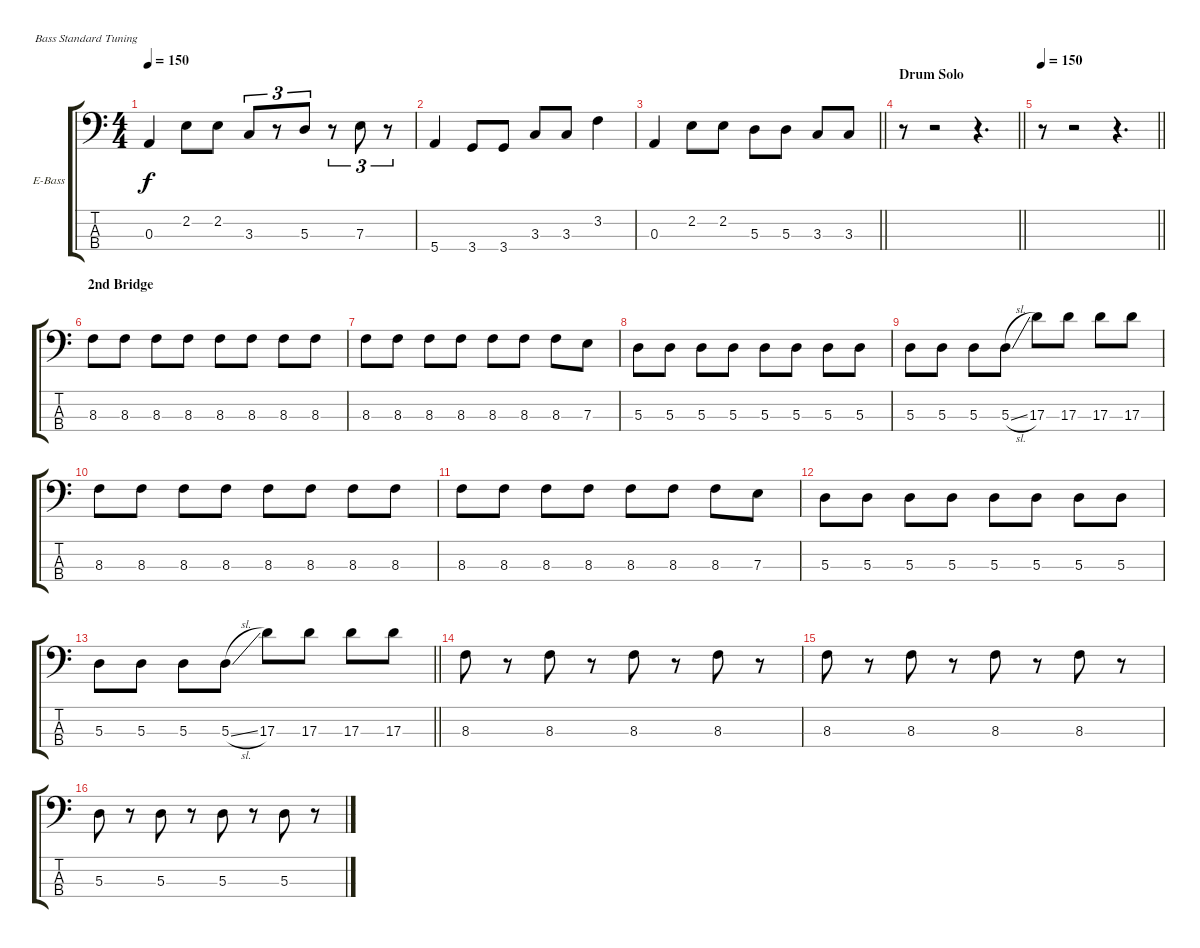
\bracketExtendMode groupsimilarinstruments
\firstSystemTrackNameOrientation horizontal
\otherSystemsTrackNameOrientation horizontal
\track ("Andy nicholson" "E-Bass") {instrument electricbasspick}
\staff {score tabs}
\tuning (G2 D2 A1 E1)
\ts (4 4)
\tempo 150
\clef f4
\ks c
0.3.4{dy f} 2.2.8 2.2.8 3.3.8{tu (3 2)} r.8{tu (3 2)} 5.3.8{tu (3 2)} r.8{tu (3 2)} 7.3.8{tu (3 2)} r.8{tu (3 2)} |
5.4.4 3.4.8 3.4.8 3.3.8 3.3.8 3.2.4 |
\barLineRight lightlight
0.3.4 2.2.8 2.2.8 5.3.8 5.3.8 3.3.8 3.3.8 |
\section ("" "Drum Solo")
\barLineRight lightlight
r.8 r.2 r.4{d} |
\tempo 150
\barLineRight lightlight
r.8 r.2 r.4{d} |
\section ("" "2nd Bridge")
8.3.8 8.3.8 8.3.8 8.3.8 8.3.8 8.3.8 8.3.8 8.3.8 |
8.3.8 8.3.8 8.3.8 8.3.8 8.3.8 8.3.8 8.3.8 7.3.8 |
5.3.8 5.3.8 5.3.8 5.3.8 5.3.8 5.3.8 5.3.8 5.3.8 |
5.3.8 5.3.8 5.3.8 5.3{sl}.8 17.3.8 17.3.8 17.3.8 17.3.8 |
8.3.8 8.3.8 8.3.8 8.3.8 8.3.8 8.3.8 8.3.8 8.3.8 |
8.3.8 8.3.8 8.3.8 8.3.8 8.3.8 8.3.8 8.3.8 7.3.8 |
5.3.8 5.3.8 5.3.8 5.3.8 5.3.8 5.3.8 5.3.8 5.3.8 |
\barLineRight lightlight
5.3.8 5.3.8 5.3.8 5.3{sl}.8 17.3.8 17.3.8 17.3.8 17.3.8 |
8.3.8 r.8 8.3.8 r.8 8.3.8 r.8 8.3.8 r.8 |
8.3.8 r.8 8.3.8 r.8 8.3.8 r.8 8.3.8 r.8 |
5.3.8 r.8 5.3.8 r.8 5.3.8 r.8 5.3.8 r.8
